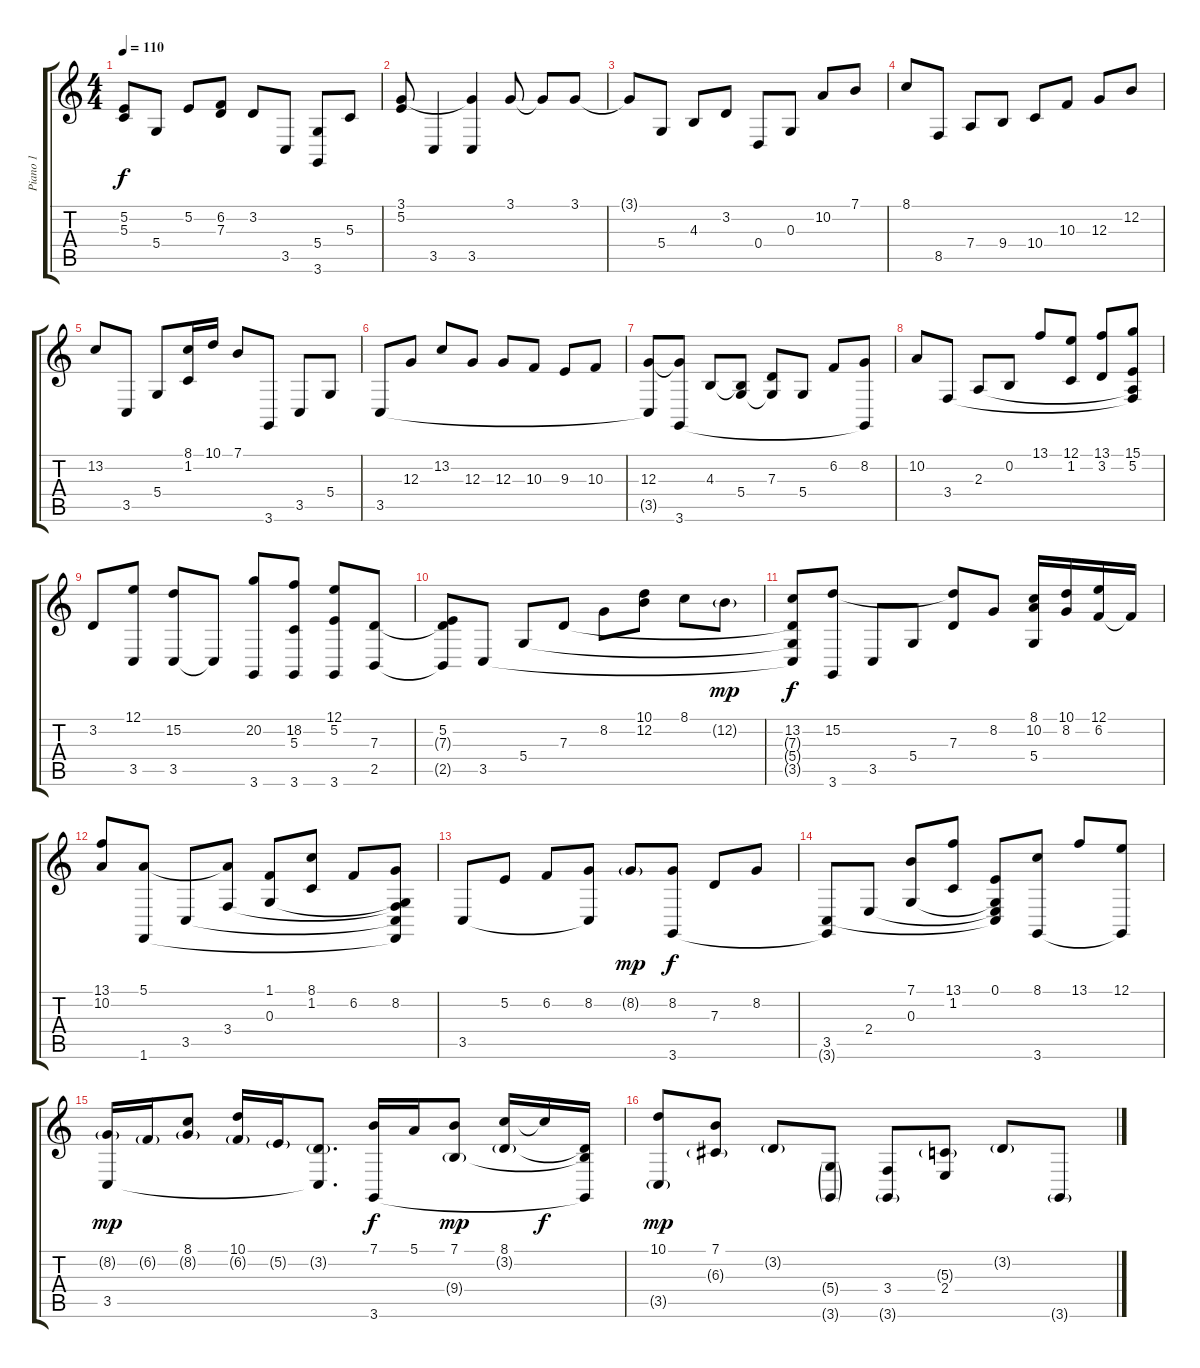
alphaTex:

\track ("Piano 1" "Piano 1") {instrument acousticgrandpiano}
\staff {score tabs}
\tuning (E4 B3 G3 D3 A2 E2) {hide}
\ts (4 4)
\tempo 110
\clef g2
\ks c
(5.2 5.3).8{dy f} 5.4.8 5.2.8 (6.2 7.3).8 3.2.8 3.5.8 (5.4 3.6).8 5.3.8 |
(3.1 5.2).8 3.5.4 (3.1{t} 3.5).4 3.1.8 3.1{t}.8 3.1.8 |
3.1{t}.8 5.4.8 4.3.8 3.2.8 0.4.8 0.3.8 10.2.8 7.1.8 |
8.1.8 8.5.8 7.4.8 9.4.8 10.4.8 10.3.8 12.3.8 12.2.8 |
13.2.8 3.5.8 5.4.8 (8.1 1.2).16 10.1.16 7.1.8 3.6.8 3.5.8 5.4.8 |
3.5.8 12.3.8 13.2.8 12.3.8 12.3.8 10.3.8 9.3.8 10.3.8 |
(12.3 3.5{t}).8 (12.3{t} 3.6).8 4.3.8 (4.3{t} 5.4).8 (7.3 5.4{t}).8 5.4.8 6.2.8 (8.2 3.6{t}).8 |
10.2.8 3.4.8 2.3.8 0.2.8 13.1.8 (12.1 1.2).8 (13.1 3.2).8 (15.1 5.2 2.3{t} 3.4{t}).8 |
3.2.8 (12.1 3.5).8 (15.2 3.5).8 3.5{t}.8 (20.2 3.6).8 (18.2 5.3 3.6).8 (12.1 5.2 3.6).8 (7.3 2.5).8 |
(5.2 7.3{t} 2.5{t}).8 3.5.8 5.4.8 7.3.8 8.2.8 (10.1 12.2).8 8.1.8 12.2{g}.8{dy mp} |
(13.2 7.3{t} 5.4{t} 3.5{t}).8{dy f} (15.2 3.6).8 3.5.8 5.4.8 (15.2{t} 7.3).8 8.2.8 (8.1 10.2 5.4).16 (10.1 8.2).16 (12.1 6.2).16 6.2{t}.16 |
(13.1 10.2).8 (5.1 1.6).8 3.5.8 (5.1{t} 3.4).8 (1.1 0.3).8 (8.1 1.2).8 6.2.8 (8.2 0.3{t} 3.4{t} 3.5{t} 1.6{t}).8 |
3.5.8 5.2.8 6.2.8 (8.2 3.5{t}).8 8.2{g}.8{dy mp} (8.2 3.6).8{dy f} 7.3.8 8.2.8 |
(3.5 3.6{t}).8 2.4.8 (7.1 0.3).8 (13.1 1.2).8 (0.1 0.3{t} 2.4{t} 3.5{t}).8 (8.1 3.6).8 13.1.8 (12.1 3.6{t}).8 |
(8.2{g} 3.5).16{dy mp volume 10} 6.2{g}.16 (8.1 8.2{g}).8 (10.1 6.2{g}).16 5.2{g}.16 (3.2{g} 3.5{t}).8{d} (7.1 3.6).16{dy f} 5.1.16 (7.1 9.4{g}).8{dy mp} (8.1 3.2{g}).16 8.1{t}.16{dy f} (3.2{t} 9.4{t} 3.6{t}).16 |
(10.1 3.5{g}).8{dy mp} (7.1 6.3{g}).8 3.2{g}.8 (5.4{g} 3.6{g}).8 (3.4 3.6{g}).8 (5.3{g} 2.4).8 3.2{g}.8 3.6{g}.8
